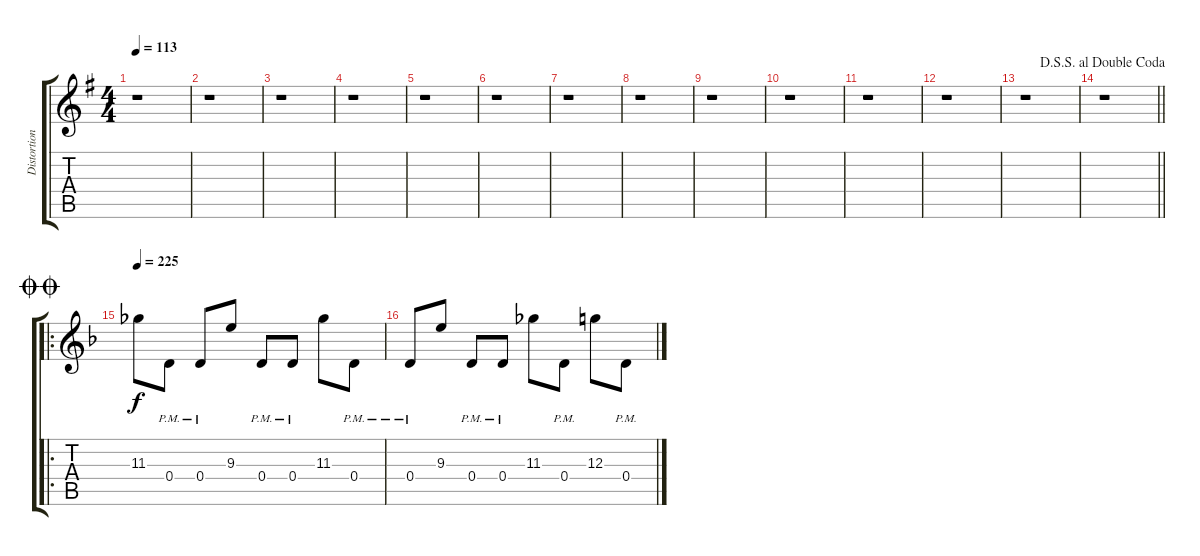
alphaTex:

\track ("Distortion Guitar" "Distortion") {instrument distortionguitar}
\staff {score tabs}
\tuning (E4 B3 G3 D3 A2 E2) {hide}
\ts (4 4)
\tempo 113
\clef g2
\ks g
r.1{dy f} |
r.1 |
r.1 |
r.1 |
r.1 |
r.1 |
r.1 |
r.1 |
r.1 |
r.1 |
r.1 |
r.1 |
r.1 |
\jump dalsegnosegnoaldoublecoda
\barLineRight lightlight
r.1 |
\ro
\jump doublecoda
\tempo 225
\ks f
11.3.8 0.4{pm}.8 0.4{pm}.8 9.3.8 0.4{pm}.8 0.4{pm}.8 11.3.8 0.4{pm}.8 |
0.4{pm}.8 9.3.8 0.4{pm}.8 0.4{pm}.8 11.3.8 0.4{pm}.8 12.3.8 0.4{pm}.8
